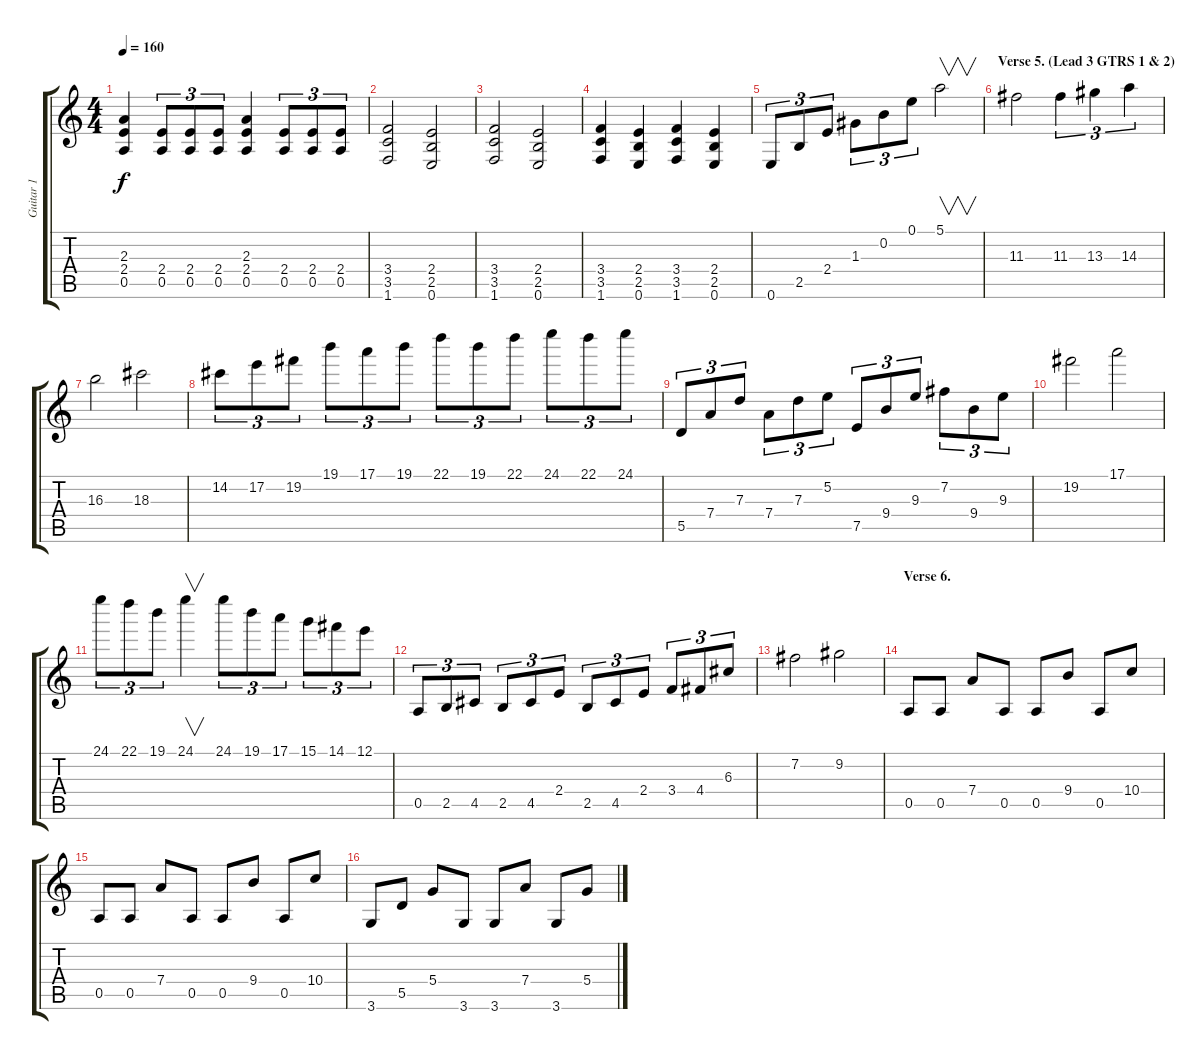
\track ("Guitar 1" "Guitar 1") {instrument distortionguitar}
\staff {score tabs}
\tuning (E4 B3 G3 D3 A2 E2) {hide}
\ts (4 4)
\tempo 160
\clef g2
\ks c
(2.3 2.4 0.5).4{dy f} (2.4 0.5).8{tu (3 2)} (2.4 0.5).8{tu (3 2)} (2.4 0.5).8{tu (3 2)} (2.3 2.4 0.5).4 (2.4 0.5).8{tu (3 2)} (2.4 0.5).8{tu (3 2)} (2.4 0.5).8{tu (3 2)} |
(3.4 3.5 1.6).2 (2.4 2.5 0.6).2 |
(3.4 3.5 1.6).2 (2.4 2.5 0.6).2 |
(3.4 3.5 1.6).4 (2.4 2.5 0.6).4 (3.4 3.5 1.6).4 (2.4 2.5 0.6).4 |
0.6.8{tu (3 2)} 2.5.8{tu (3 2)} 2.4.8{tu (3 2)} 1.3.8{tu (3 2)} 0.2.8{tu (3 2)} 0.1.8{tu (3 2)} 5.1.2{v} |
\section ("" "Verse 5. (Lead 3 GTRS 1 & 2)")
11.3.2 11.3.4{tu (3 2)} 13.3.4{tu (3 2)} 14.3.4{tu (3 2)} |
16.3.2 18.3.2 |
14.2.8{tu (3 2)} 17.2.8{tu (3 2)} 19.2.8{tu (3 2)} 19.1.8{tu (3 2)} 17.1.8{tu (3 2)} 19.1.8{tu (3 2)} 22.1.8{tu (3 2)} 19.1.8{tu (3 2)} 22.1.8{tu (3 2)} 24.1.8{tu (3 2)} 22.1.8{tu (3 2)} 24.1.8{tu (3 2)} |
5.5.8{tu (3 2)} 7.4.8{tu (3 2)} 7.3.8{tu (3 2)} 7.4.8{tu (3 2)} 7.3.8{tu (3 2)} 5.2.8{tu (3 2)} 7.5.8{tu (3 2)} 9.4.8{tu (3 2)} 9.3.8{tu (3 2)} 7.2.8{tu (3 2)} 9.4.8{tu (3 2)} 9.3.8{tu (3 2)} |
19.2.2 17.1.2 |
24.1.8{tu (3 2)} 22.1.8{tu (3 2)} 19.1.8{tu (3 2)} 24.1.4{v} 24.1.8{tu (3 2)} 19.1.8{tu (3 2)} 17.1.8{tu (3 2)} 15.1.8{tu (3 2)} 14.1.8{tu (3 2)} 12.1.8{tu (3 2)} |
0.5.8{tu (3 2)} 2.5.8{tu (3 2)} 4.5.8{tu (3 2)} 2.5.8{tu (3 2)} 4.5.8{tu (3 2)} 2.4.8{tu (3 2)} 2.5.8{tu (3 2)} 4.5.8{tu (3 2)} 2.4.8{tu (3 2)} 3.4.8{tu (3 2)} 4.4.8{tu (3 2)} 6.3.8{tu (3 2)} |
7.2.2 9.2.2 |
\section ("" "Verse 6.")
0.5.8 0.5.8 7.4.8 0.5.8 0.5.8 9.4.8 0.5.8 10.4.8 |
0.5.8 0.5.8 7.4.8 0.5.8 0.5.8 9.4.8 0.5.8 10.4.8 |
3.6.8 5.5.8 5.4.8 3.6.8 3.6.8 7.4.8 3.6.8 5.4.8
